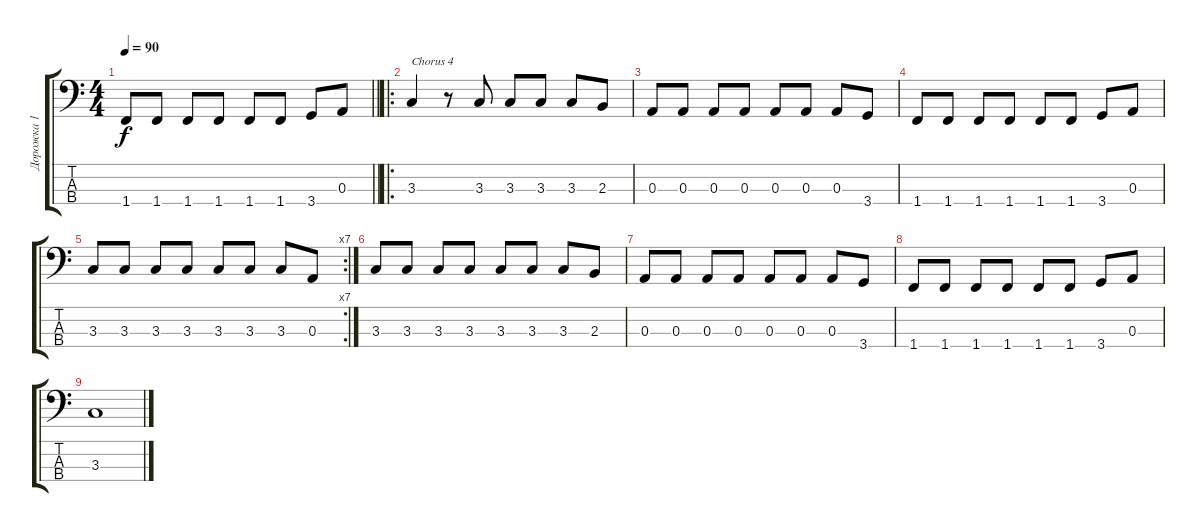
\track ("Дорожка 1" "Дорожка 1") {instrument slapbass1}
\staff {score tabs}
\tuning (G2 D2 A1 E1) {hide}
\ts (4 4)
\tempo 90
\clef f4
\barLineRight lightlight
\ks c
1.4.8{dy f} 1.4.8 1.4.8 1.4.8 1.4.8 1.4.8 3.4.8 0.3.8 |
\ro
3.3.4{txt "Chorus 4"} r.8 3.3.8 3.3.8 3.3.8 3.3.8 2.3.8 |
0.3.8 0.3.8 0.3.8 0.3.8 0.3.8 0.3.8 0.3.8 3.4.8 |
1.4.8 1.4.8 1.4.8 1.4.8 1.4.8 1.4.8 3.4.8 0.3.8 |
\rc 7
3.3.8 3.3.8 3.3.8 3.3.8 3.3.8 3.3.8 3.3.8 0.3.8 |
3.3.8 3.3.8 3.3.8 3.3.8 3.3.8 3.3.8 3.3.8 2.3.8 |
0.3.8 0.3.8 0.3.8 0.3.8 0.3.8 0.3.8 0.3.8 3.4.8 |
1.4.8 1.4.8 1.4.8 1.4.8 1.4.8 1.4.8 3.4.8 0.3.8 |
3.3.1
